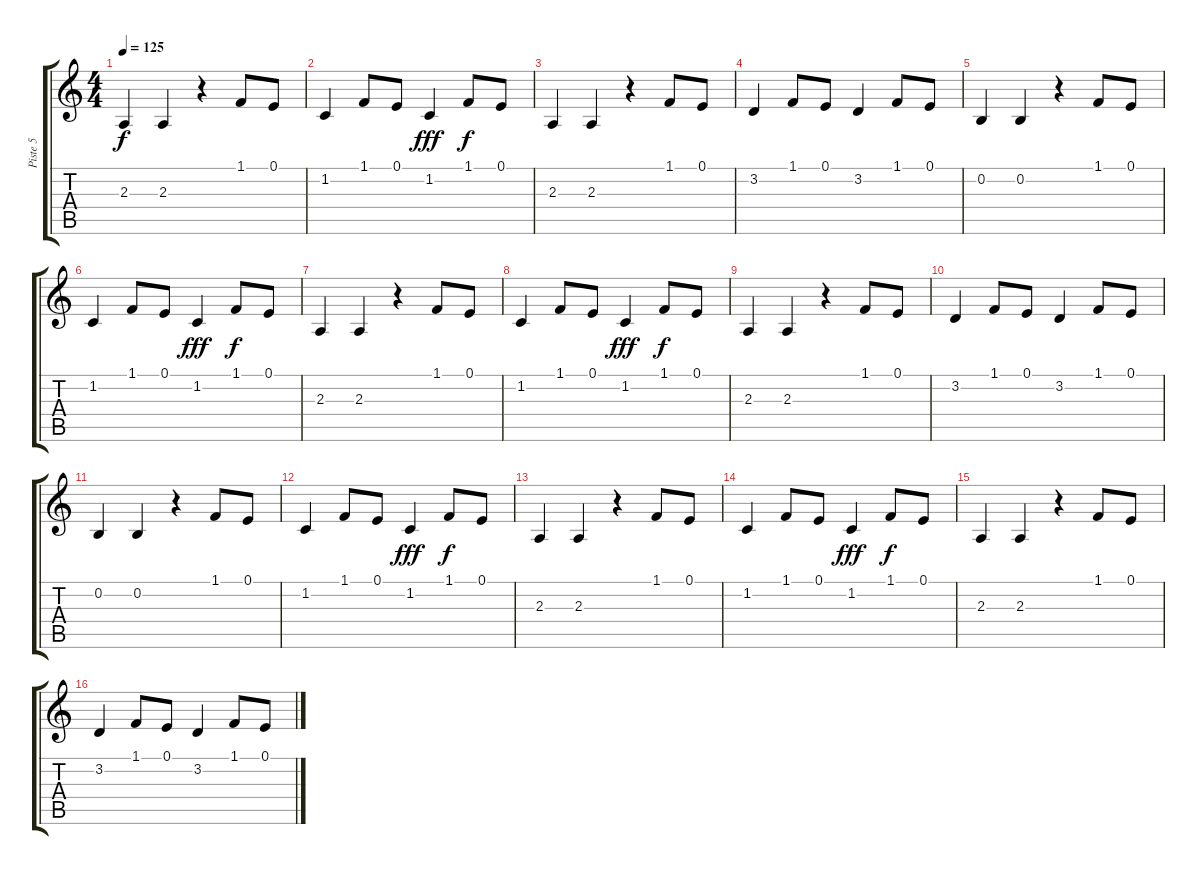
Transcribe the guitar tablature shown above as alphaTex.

\track ("Piste 5" "Piste 5") {instrument synthbrass1}
\staff {score tabs}
\tuning (E4 B3 G3 D3 A2 E2) {hide}
\ts (4 4)
\tempo 125
\clef g2
\ks c
2.3.4{dy f} 2.3.4 r.4 1.1.8 0.1.8 |
1.2.4 1.1.8 0.1.8 1.2.4{dy fff} 1.1.8{dy f} 0.1.8 |
2.3.4 2.3.4 r.4 1.1.8 0.1.8 |
3.2.4 1.1.8 0.1.8 3.2.4 1.1.8 0.1.8 |
0.2.4 0.2.4 r.4 1.1.8 0.1.8 |
1.2.4 1.1.8 0.1.8 1.2.4{dy fff} 1.1.8{dy f} 0.1.8 |
2.3.4 2.3.4 r.4 1.1.8 0.1.8 |
1.2.4 1.1.8 0.1.8 1.2.4{dy fff} 1.1.8{dy f} 0.1.8 |
2.3.4 2.3.4 r.4 1.1.8 0.1.8 |
3.2.4 1.1.8 0.1.8 3.2.4 1.1.8 0.1.8 |
0.2.4 0.2.4 r.4 1.1.8 0.1.8 |
1.2.4 1.1.8 0.1.8 1.2.4{dy fff} 1.1.8{dy f} 0.1.8 |
2.3.4 2.3.4 r.4 1.1.8 0.1.8 |
1.2.4 1.1.8 0.1.8 1.2.4{dy fff} 1.1.8{dy f} 0.1.8 |
2.3.4 2.3.4 r.4 1.1.8 0.1.8 |
3.2.4 1.1.8 0.1.8 3.2.4 1.1.8 0.1.8
